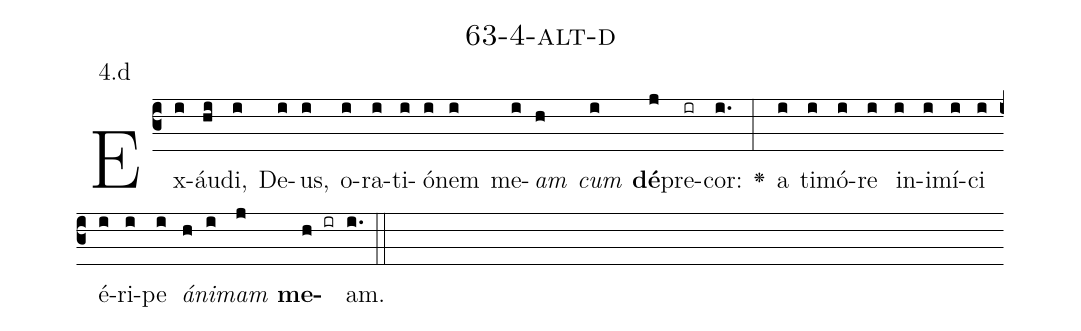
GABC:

name: 63-4-alt-d;
annotation: 4.d;
%%
(c3)Ex(i)áu(hi)di,(i) De(i)us,(i) o(i)ra(i)ti(i)ó(i)nem(i) me(i)<i>am</i>(h) <i>cum</i>(i) <b>dé</b>(j)pre(ir)cor:(i.) <v>\greheightstar</v>(:) a(i) ti(i)mó(i)re(i) in(i)i(i)mí(i)ci(i) é(i)ri(i)pe(i) <i>á</i>(h)<i>ni</i>(i)<i>mam</i>(j) <b>me</b>(h ir)am.(i.) (::)


%E(i) u(h) o(i) u(j) a(h) e.(i.) (::)
